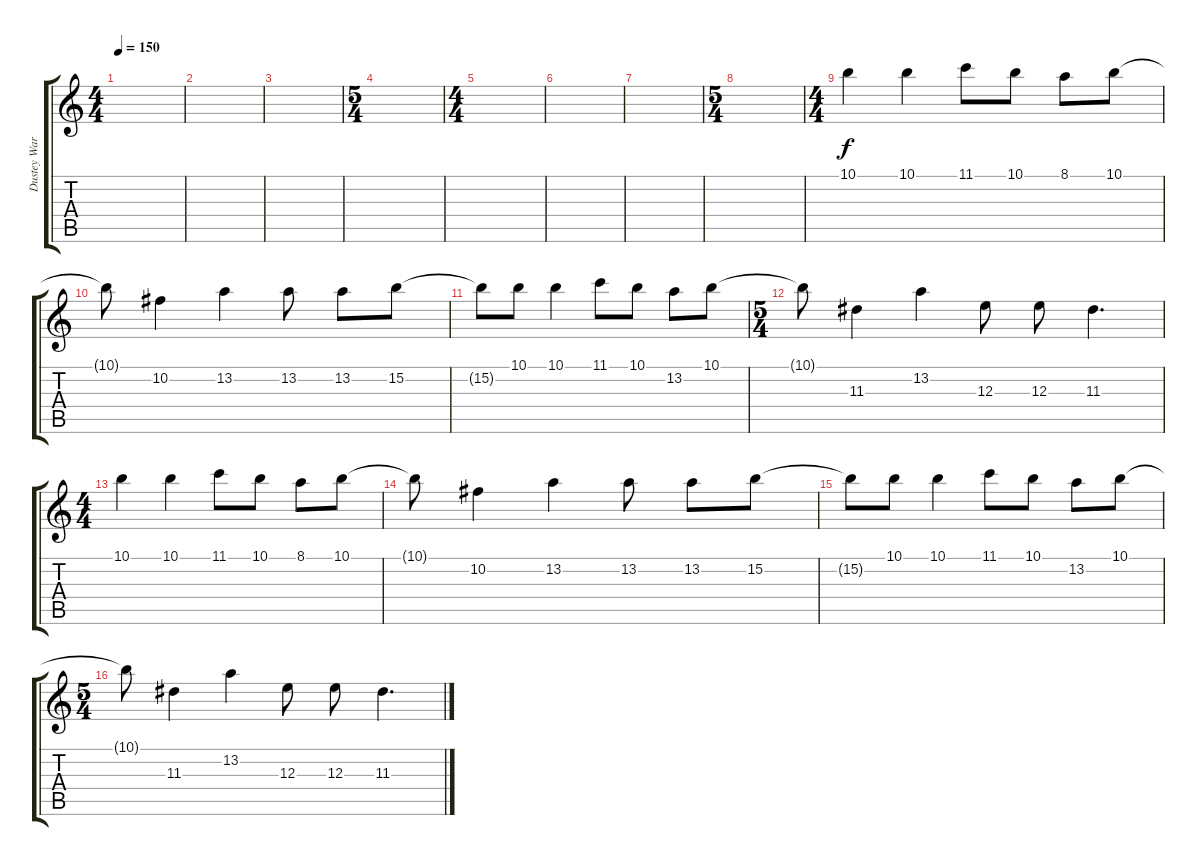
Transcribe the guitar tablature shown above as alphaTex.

\track ("Dustey Warring" "Dustey War") {instrument distortionguitar}
\staff {score tabs}
\tuning (Db4 Ab3 E3 B2 Gb2 Db2) {hide}
\ts (4 4)
\tempo 150
\clef g2
\ks c
|
|
|
\ts (5 4)
|
\ts (4 4)
|
|
|
\ts (5 4)
|
\ts (4 4)
10.1.4 10.1.4 11.1.8 10.1.8 8.1.8 10.1.8 |
10.1{t}.8 10.2.4 13.2.4 13.2.8 13.2.8 15.2.8 |
15.2{t}.8 10.1.8 10.1.4 11.1.8 10.1.8 13.2.8 10.1.8 |
\ts (5 4)
10.1{t}.8 11.3.4 13.2.4 12.3.8 12.3.8 11.3.4{d} |
\ts (4 4)
10.1.4 10.1.4 11.1.8 10.1.8 8.1.8 10.1.8 |
10.1{t}.8 10.2.4 13.2.4 13.2.8 13.2.8 15.2.8 |
15.2{t}.8 10.1.8 10.1.4 11.1.8 10.1.8 13.2.8 10.1.8 |
\ts (5 4)
10.1{t}.8 11.3.4 13.2.4 12.3.8 12.3.8 11.3.4{d}
